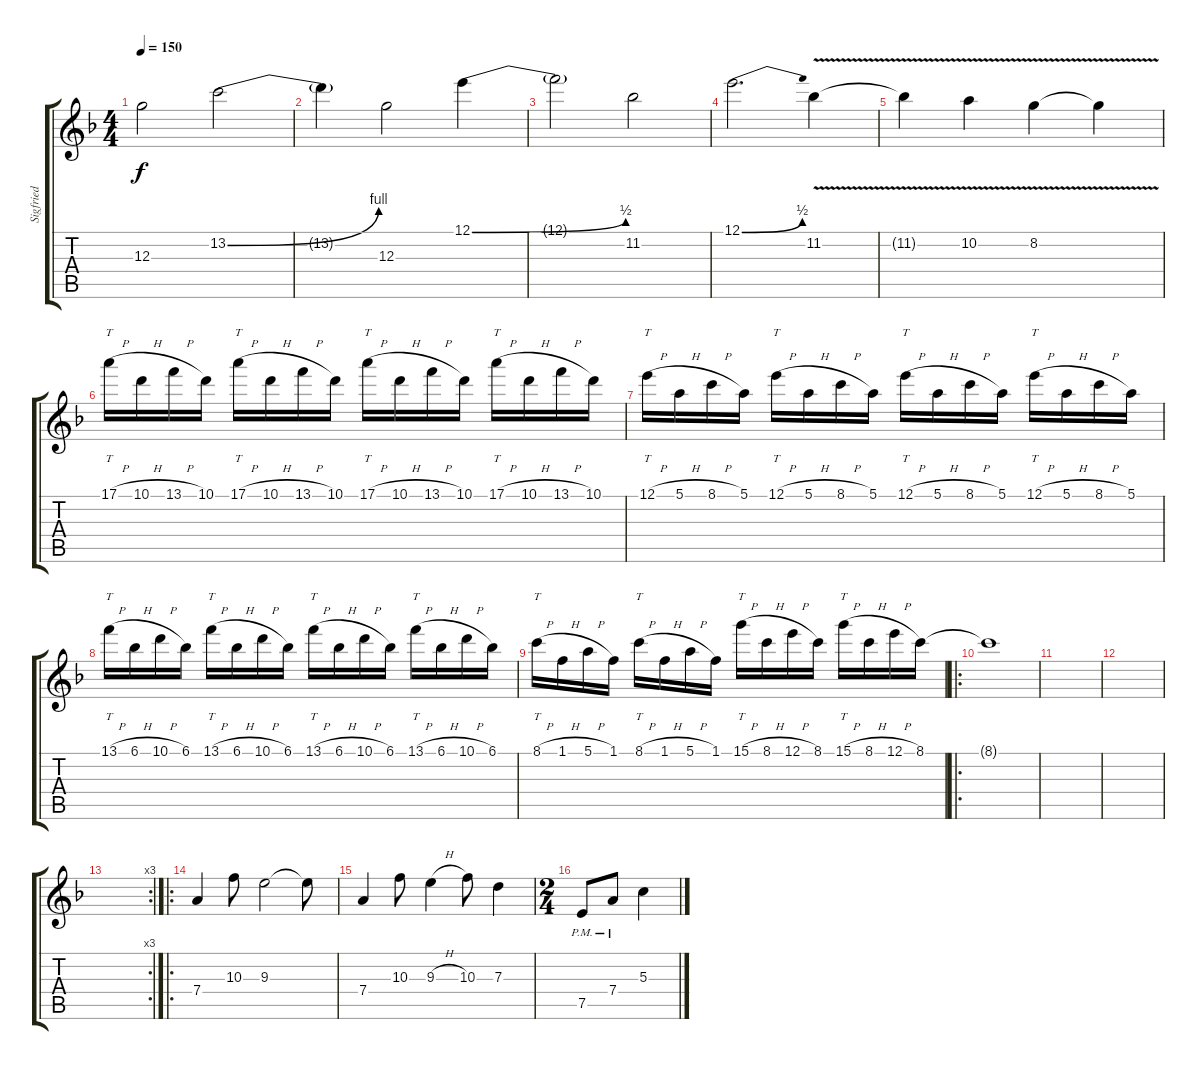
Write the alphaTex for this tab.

\track ("Sigfried" "Sigfried") {instrument distortionguitar}
\staff {score tabs}
\tuning (E4 B3 G3 D3 A2 E2) {hide}
\ts (4 4)
\tempo 150
\clef g2
\ks dminor
12.3.2{dy f} 13.2{be (bend 0 0 60 4)}.2 |
13.2{t}.4 12.3.2 12.1{be (bend 0 0 60 2)}.4 |
12.1{t}.2 11.2.2 |
12.1{be (bend 0 0 60 2)}.2{d} 11.2{v}.4 |
11.2{t}.4 10.2{v}.4 8.2{v}.4 8.2{t}.4 |
17.1{h}.16{tt} 10.1{h}.16 13.1{h}.16 10.1.16 17.1{h}.16{tt} 10.1{h}.16 13.1{h}.16 10.1.16 17.1{h}.16{tt} 10.1{h}.16 13.1{h}.16 10.1.16 17.1{h}.16{tt} 10.1{h}.16 13.1{h}.16 10.1.16 |
12.1{h}.16{tt} 5.1{h}.16 8.1{h}.16 5.1.16 12.1{h}.16{tt} 5.1{h}.16 8.1{h}.16 5.1.16 12.1{h}.16{tt} 5.1{h}.16 8.1{h}.16 5.1.16 12.1{h}.16{tt} 5.1{h}.16 8.1{h}.16 5.1.16 |
13.1{h}.16{tt} 6.1{h}.16 10.1{h}.16 6.1.16 13.1{h}.16{tt} 6.1{h}.16 10.1{h}.16 6.1.16 13.1{h}.16{tt} 6.1{h}.16 10.1{h}.16 6.1.16 13.1{h}.16{tt} 6.1{h}.16 10.1{h}.16 6.1.16 |
8.1{h}.16{tt} 1.1{h}.16 5.1{h}.16 1.1.16 8.1{h}.16{tt} 1.1{h}.16 5.1{h}.16 1.1.16 15.1{h}.16{tt} 8.1{h}.16 12.1{h}.16 8.1.16 15.1{h}.16{tt} 8.1{h}.16 12.1{h}.16 8.1.16 |
\ro
8.1{t}.1{volume 4} |
|
|
\rc 3
|
\ro
7.4.4{volume 16 instrument distortionguitar} 10.3.8 9.3.2{volume 9} 9.3{t}.8 |
7.4.4{volume 16} 10.3.8 9.3{h}.4 10.3.8 7.3.4 |
\ts (2 4)
7.5{pm}.8 7.4{pm}.8 5.3.4
